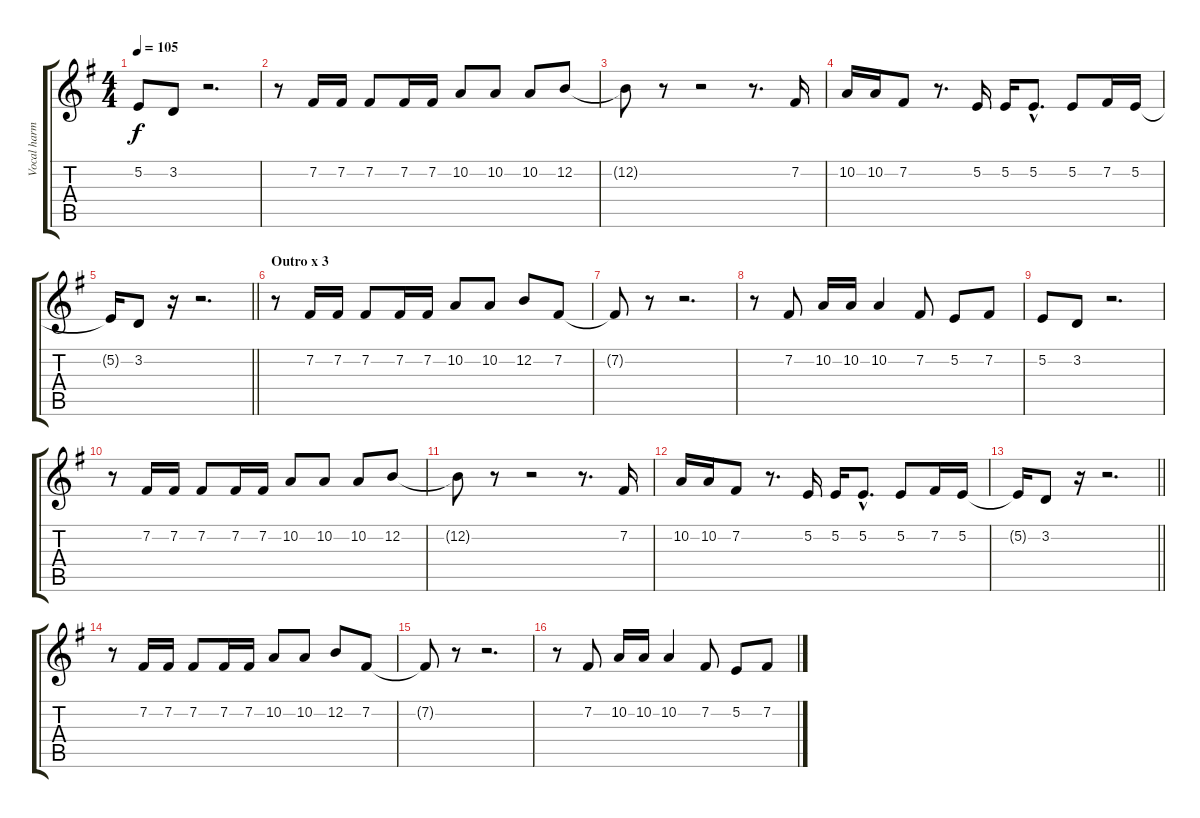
\track ("Vocal harmonies" "Vocal harm") {instrument flute}
\staff {score tabs}
\tuning (E4 B3 G3 D3 A2 E2) {hide}
\ts (4 4)
\tempo 105
\clef g2
\ks g
5.2.8{dy f} 3.2.8 r.2{d} |
r.8 7.2.16 7.2.16 7.2.8 7.2.16 7.2.16 10.2.8 10.2.8 10.2.8 12.2.8 |
12.2{t}.8 r.8 r.2 r.8{d} 7.2.16 |
10.2.16 10.2.16 7.2.8 r.8{d} 5.2.16 5.2.16 5.2{hac}.8{d} 5.2.8 7.2.16 5.2.16 |
\barLineRight lightlight
5.2{t}.16 3.2.8 r.16 r.2{d} |
\section ("" "Outro x 3")
r.8 7.2.16 7.2.16 7.2.8 7.2.16 7.2.16 10.2.8 10.2.8 12.2.8 7.2.8 |
7.2{t}.8 r.8 r.2{d} |
r.8 7.2.8 10.2.16 10.2.16 10.2.4 7.2.8 5.2.8 7.2.8 |
5.2.8 3.2.8 r.2{d} |
r.8 7.2.16 7.2.16 7.2.8 7.2.16 7.2.16 10.2.8 10.2.8 10.2.8 12.2.8 |
12.2{t}.8 r.8 r.2 r.8{d} 7.2.16 |
10.2.16 10.2.16 7.2.8 r.8{d} 5.2.16 5.2.16 5.2{hac}.8{d} 5.2.8 7.2.16 5.2.16 |
\barLineRight lightlight
5.2{t}.16 3.2.8 r.16 r.2{d} |
r.8 7.2.16 7.2.16 7.2.8 7.2.16 7.2.16 10.2.8 10.2.8 12.2.8 7.2.8 |
7.2{t}.8 r.8 r.2{d} |
r.8 7.2.8 10.2.16 10.2.16 10.2.4 7.2.8 5.2.8 7.2.8
